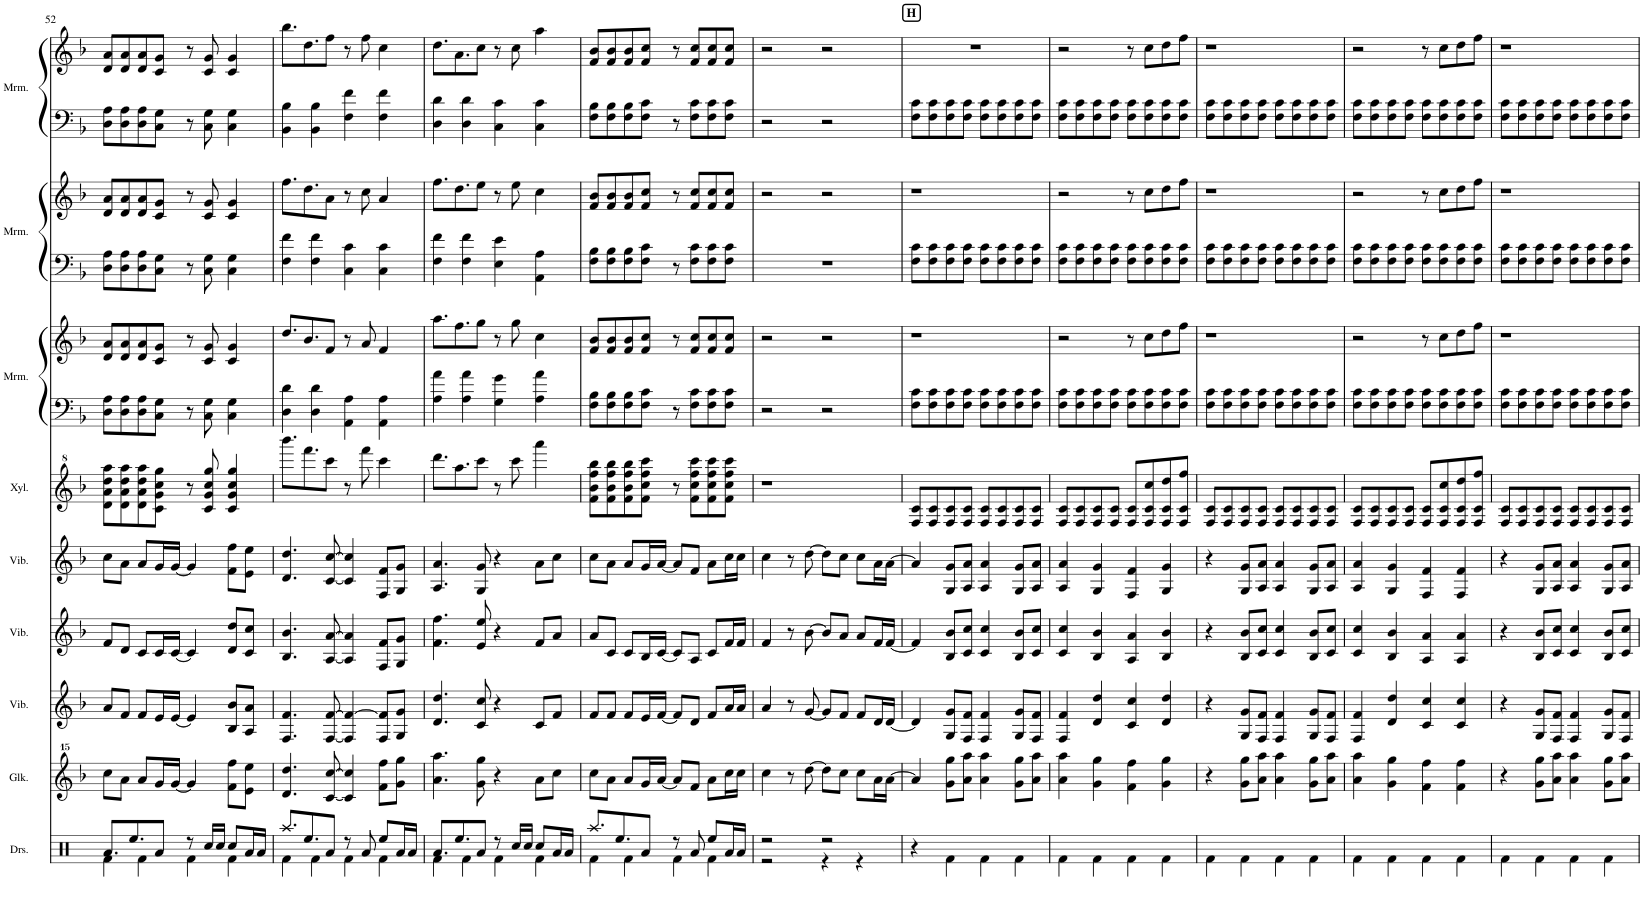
**kern	**kern	**kern	**kern	**kern	**kern	**kern	**kern	**kern	**kern	**kern	**kern
*part9	*part8	*part7	*part6	*part5	*part4	*part3	*part3	*part2	*part2	*part1	*part1
*staff12	*staff11	*staff10	*staff9	*staff8	*staff7	*staff6	*staff5	*staff4	*staff3	*staff2	*staff1
*I"Drumset	*I"Glockenspiel	*I"Vibraphone	*I"Vibraphone	*I"Vibraphone	*I"Xylophone	*I"Marimba	*	*I"Marimba	*	*I"Marimba	*
*I'Drs.	*I'Glk.	*I'Vib.	*I'Vib.	*I'Vib.	*I'Xyl.	*I'Mrm.	*	*I'Mrm.	*	*I'Mrm.	*
!!LO:PB:g=z
*clefX	*clefG^^2	*clefG2	*clefG2	*clefG2	*clefG^2	*clefF4	*clefG2	*clefF4	*clefG2	*clefF4	*clefG2
*k[]	*k[b-]	*k[b-]	*k[b-]	*k[b-]	*k[b-]	*k[b-]	*k[b-]	*k[b-]	*k[b-]	*k[b-]	*k[b-]
*M4/4	*M4/4	*M4/4	*M4/4	*M4/4	*M4/4	*M4/4	*M4/4	*M4/4	*M4/4	*M4/4	*M4/4
=52	=52	=52	=52	=52	=52	=52	=52	=52	=52	=52	=52
*^	*	*	*	*	*	*	*	*	*	*	*
8.Ra/L	4Rf\	8cccc\L	8a/L	8f/L	8cc\L	8dd\ 8aa\ 8ddd\ 8aaa\L	8D\ 8A\L	8d/ 8a/L	8D\ 8A\L	8d/ 8a/L	8D\ 8A\L	8d/ 8a/L
.	.	8aaa\J	8f/J	8d/J	8a\J	8dd\ 8aa\ 8ddd\ 8aaa\	8D\ 8A\	8d/ 8a/	8D\ 8A\	8d/ 8a/	8D\ 8A\	8d/ 8a/
8.Ree/	.	.	.	.	.	.	.	.	.	.	.	.
.	4Rf\	8aaa/L	8f/L	8c/L	8a/L	8dd\ 8aa\ 8ddd\ 8aaa\	8D\ 8A\	8d/ 8a/	8D\ 8A\	8d/ 8a/	8D\ 8A\	8d/ 8a/
8Ra/J	.	16ggg/L	16e/L	16c/L	16g/L	8cc\ 8gg\ 8ccc\ 8ggg\J	8C\ 8G\J	8c/ 8g/J	8C\ 8G\J	8c/ 8g/J	8C\ 8G\J	8c/ 8g/J
.	.	[16ggg/JJ	[16e/JJ	[16c/JJ	[16g/JJ	.	.	.	.	.	.	.
8r	4Rf\	4ggg/]	4e/]	4c/]	4g/]	8r	8r	8r	8r	8r	8r	8r
16Rcc/LL	.	.	.	.	.	8cc/ 8gg/ 8ccc/ 8ggg/	8C\ 8G\	8c/ 8g/	8C\ 8G\	8c/ 8g/	8C\ 8G\	8c/ 8g/
16Rcc/JJ	.	.	.	.	.	.	.	.	.	.	.	.
8Rcc/L	4Rf\	8fff\ 8ffff\L	8B-/ 8b-/L	8d/ 8dd/L	8f\ 8ff\L	4cc/ 4gg/ 4ccc/ 4ggg/	4C\ 4G\	4c/ 4g/	4C\ 4G\	4c/ 4g/	4C\ 4G\	4c/ 4g/
16Ra/L	.	8eee\ 8eeee\J	8A/ 8a/J	8c/ 8cc/J	8e\ 8ee\J	.	.	.	.	.	.	.
16Ra/JJ	.	.	.	.	.	.	.	.	.	.	.	.
=53	=53	=53	=53	=53	=53	=53	=53	=53	=53	=53	=53	=53
8.Raa/L	4Rf\	4.ddd/ 4.dddd/	4.F/ 4.f/	4.B-/ 4.b-/	4.d/ 4.dd/	8.bbbb-\L	4D\ 4d\	8.dd/L	4F\ 4f\	8.ff\L	4BB-\ 4B-\	8.bb-\L
8.Ree/	.	.	.	.	.	8.ffff\	.	8.b-/	.	8.dd\	.	8.dd\
.	4Rf\	.	.	.	.	.	4D\ 4d\	.	4F\ 4f\	.	4BB-\ 4B-\	.
8Ra/J	.	[8ccc/ [8cccc/	[8F/ [8f/	[8A/ [8a/	[8c/ [8cc/	8cccc\J	.	8f/J	.	8a\J	.	8ff\J
8r	4Rf\	4ccc/] 4cccc/]	4F/] 4f/_	4A/] 4a/]	4c/] 4cc/]	8r	4AA\ 4A\	8r	4C\ 4c\	8r	4F\ 4f\	8r
8Ra/	.	.	.	.	.	8ffff\	.	8a/	.	8cc\	.	8ff\
8Ree/L	4Rf\	8fff\ 8ffff\L	8F/ 8f/]L	8F/ 8f/L	8F/ 8f/L	4cccc\	4AA\ 4A\	4f/	4C\ 4c\	4a/	4F\ 4f\	4cc\
16Ra/L	.	8ggg\ 8gggg\J	8G/ 8g/J	8G/ 8g/J	8G/ 8g/J	.	.	.	.	.	.	.
16Ra/JJ	.	.	.	.	.	.	.	.	.	.	.	.
=54	=54	=54	=54	=54	=54	=54	=54	=54	=54	=54	=54	=54
8.Ra/L	4Rf\	4.aaa\ 4.aaaa\	4.d/ 4.dd/	4.f\ 4.ff\	4.A/ 4.a/	8.dddd\L	4A\ 4a\	8.aa\L	4F\ 4f\	8.ff\L	4D\ 4d\	8.dd\L
8.Ree/	.	.	.	.	.	8.aaa\	.	8.ff\	.	8.dd\	.	8.a\
.	4Rf\	.	.	.	.	.	4A\ 4a\	.	4F\ 4f\	.	4D\ 4d\	.
8Ra/J	.	8ggg\ 8gggg\	8c/ 8cc/	8e/ 8ee/	8G/ 8g/	8cccc\J	.	8gg\J	.	8ee\J	.	8cc\J
8r	4Rf\	4r	4r	4r	4r	8r	4G\ 4g\	8r	4E\ 4e\	8r	4C\ 4c\	8r
16Rcc/LL	.	.	.	.	.	8cccc\	.	8gg\	.	8ee\	.	8cc\
16Rcc/JJ	.	.	.	.	.	.	.	.	.	.	.	.
8Rcc/L	4Rf\	8aaa\L	8c/L	8f/L	8a\L	4aaaa\	4A\ 4a\	4cc\	4AA\ 4A\	4cc\	4C\ 4c\	4aa\
16Ra/L	.	8cccc\J	8f/J	8a/J	8cc\J	.	.	.	.	.	.	.
16Ra/JJ	.	.	.	.	.	.	.	.	.	.	.	.
=55	=55	=55	=55	=55	=55	=55	=55	=55	=55	=55	=55	=55
8.Raa/L	4Rf\	8cccc\L	8f/L	8a/L	8cc\L	8ff\ 8bb-\ 8fff\ 8bbb-\L	8F\ 8B-\L	8f/ 8b-/L	8F\ 8B-\L	8f/ 8b-/L	8F\ 8B-\L	8f/ 8b-/L
.	.	8aaa\J	8f/J	8c/J	8a\J	8ff\ 8bb-\ 8fff\ 8bbb-\	8F\ 8B-\	8f/ 8b-/	8F\ 8B-\	8f/ 8b-/	8F\ 8B-\	8f/ 8b-/
8.Ree/	.	.	.	.	.	.	.	.	.	.	.	.
.	4Rf\	8aaa/L	8f/L	8c/L	8a/L	8ff\ 8bb-\ 8fff\ 8bbb-\	8F\ 8B-\	8f/ 8b-/	8F\ 8B-\	8f/ 8b-/	8F\ 8B-\	8f/ 8b-/
8Ra/J	.	16ggg/L	16e/L	16B-/L	16g/L	8ff\ 8ccc\ 8fff\ 8cccc\J	8F\ 8c\J	8f/ 8cc/J	8F\ 8c\J	8f/ 8cc/J	8F\ 8c\J	8f/ 8cc/J
.	.	[16aaa/JJ	[16f/JJ	[16c/JJ	[16a/JJ	.	.	.	.	.	.	.
8r	4Rf\	8aaa/L]	8f/L]	8c/L]	8a/L]	8r	8r	8r	8r	8r	8r	8r
8Ra/	.	8fff/J	8d/J	8A/J	8f/J	8ff\ 8ccc\ 8fff\ 8cccc\L	8F\ 8c\L	8f/ 8cc/L	8F\ 8c\L	8f/ 8cc/L	8F\ 8c\L	8f/ 8cc/L
8Ree/L	4Rf\	8aaa\L	8f/L	8c/L	8a\L	8ff\ 8ccc\ 8fff\ 8cccc\	8F\ 8c\	8f/ 8cc/	8F\ 8c\	8f/ 8cc/	8F\ 8c\	8f/ 8cc/
16Ra/L	.	16cccc\L	16a/L	16f/L	16cc\L	8ff\ 8ccc\ 8fff\ 8cccc\J	8F\ 8c\J	8f/ 8cc/J	8F\ 8c\J	8f/ 8cc/J	8F\ 8c\J	8f/ 8cc/J
16Ra/JJ	.	16cccc\JJ	16a/JJ	16f/JJ	16cc\JJ	.	.	.	.	.	.	.
=56	=56	=56	=56	=56	=56	=56	=56	=56	=56	=56	=56	=56
2r	2r	4cccc\	4a/	4f/	4cc\	1r	2r	2r	1r	2r	2r	2r
.	.	8r	8r	8r	8r	.	.	.	.	.	.	.
.	.	[8dddd\	[8g/	[8b-\	[8dd\	.	.	.	.	.	.	.
2r	4r	8dddd\L]	8g/L]	8b-/L]	8dd\L]	.	2r	2r	.	2r	2r	2r
.	.	8cccc\J	8f/J	8a/J	8cc\J	.	.	.	.	.	.	.
.	4r	8cccc\L	8f/L	8a/L	8cc\L	.	.	.	.	.	.	.
.	.	16aaa\L	16d/L	16f/L	16a\L	.	.	.	.	.	.	.
.	.	[16aaa\JJ	[16d/JJ	[16f/JJ	[16a\JJ	.	.	.	.	.	.	.
=57	=57	=57	=57	=57	=57	=57	=57	=57	=57	=57	=57	=57
!	!	!	!	!	!	!	!	!	!	!	!	!LO:TX:a:B:t=H
4r	4ryy	4aaa/]	4d/]	4f/]	4a/]	8f/ 8cc/L	8F\ 8c\L	1r	8F\ 8c\L	1r	8F\ 8c\L	1r
.	.	.	.	.	.	8f/ 8cc/	8F\ 8c\	.	8F\ 8c\	.	8F\ 8c\	.
2.ryy	4Rf\	8ggg\ 8gggg\L	8G/ 8g/L	8B-/ 8b-/L	8G/ 8g/L	8f/ 8cc/	8F\ 8c\	.	8F\ 8c\	.	8F\ 8c\	.
.	.	8aaa\ 8aaaa\J	8F/ 8f/J	8c/ 8cc/J	8A/ 8a/J	8f/ 8cc/J	8F\ 8c\J	.	8F\ 8c\J	.	8F\ 8c\J	.
.	4Rf\	4aaa\ 4aaaa\	4F/ 4f/	4c/ 4cc/	4A/ 4a/	8f/ 8cc/L	8F\ 8c\L	.	8F\ 8c\L	.	8F\ 8c\L	.
.	.	.	.	.	.	8f/ 8cc/	8F\ 8c\	.	8F\ 8c\	.	8F\ 8c\	.
.	4Rf\	8ggg\ 8gggg\L	8G/ 8g/L	8B-/ 8b-/L	8G/ 8g/L	8f/ 8cc/	8F\ 8c\	.	8F\ 8c\	.	8F\ 8c\	.
.	.	8aaa\ 8aaaa\J	8F/ 8f/J	8c/ 8cc/J	8A/ 8a/J	8f/ 8cc/J	8F\ 8c\J	.	8F\ 8c\J	.	8F\ 8c\J	.
=58	=58	=58	=58	=58	=58	=58	=58	=58	=58	=58	=58	=58
1ryy	4Rf\	4aaa\ 4aaaa\	4F/ 4f/	4c/ 4cc/	4A/ 4a/	8f/ 8cc/L	8F\ 8c\L	2r	8F\ 8c\L	2r	8F\ 8c\L	2r
.	.	.	.	.	.	8f/ 8cc/	8F\ 8c\	.	8F\ 8c\	.	8F\ 8c\	.
.	4Rf\	4ggg\ 4gggg\	4d/ 4dd/	4B-/ 4b-/	4G/ 4g/	8f/ 8cc/	8F\ 8c\	.	8F\ 8c\	.	8F\ 8c\	.
.	.	.	.	.	.	8f/ 8cc/J	8F\ 8c\J	.	8F\ 8c\J	.	8F\ 8c\J	.
.	4Rf\	4fff\ 4ffff\	4c/ 4cc/	4A/ 4a/	4F/ 4f/	8f/ 8cc/L	8F\ 8c\L	8r	8F\ 8c\L	8r	8F\ 8c\L	8r
.	.	.	.	.	.	8f/ 8cc/ 8ccc/	8F\ 8c\	8cc\L	8F\ 8c\	8cc\L	8F\ 8c\	8cc\L
.	4Rf\	4ggg\ 4gggg\	4d/ 4dd/	4B-/ 4b-/	4G/ 4g/	8f/ 8cc/ 8ddd/	8F\ 8c\	8dd\	8F\ 8c\	8dd\	8F\ 8c\	8dd\
.	.	.	.	.	.	8f/ 8cc/ 8fff/J	8F\ 8c\J	8ff\J	8F\ 8c\J	8ff\J	8F\ 8c\J	8ff\J
=59	=59	=59	=59	=59	=59	=59	=59	=59	=59	=59	=59	=59
1ryy	4Rf\	4r	4r	4r	4r	8f/ 8cc/L	8F\ 8c\L	1r	8F\ 8c\L	1r	8F\ 8c\L	1r
.	.	.	.	.	.	8f/ 8cc/	8F\ 8c\	.	8F\ 8c\	.	8F\ 8c\	.
.	4Rf\	8ggg\ 8gggg\L	8G/ 8g/L	8B-/ 8b-/L	8G/ 8g/L	8f/ 8cc/	8F\ 8c\	.	8F\ 8c\	.	8F\ 8c\	.
.	.	8aaa\ 8aaaa\J	8F/ 8f/J	8c/ 8cc/J	8A/ 8a/J	8f/ 8cc/J	8F\ 8c\J	.	8F\ 8c\J	.	8F\ 8c\J	.
.	4Rf\	4aaa\ 4aaaa\	4F/ 4f/	4c/ 4cc/	4A/ 4a/	8f/ 8cc/L	8F\ 8c\L	.	8F\ 8c\L	.	8F\ 8c\L	.
.	.	.	.	.	.	8f/ 8cc/	8F\ 8c\	.	8F\ 8c\	.	8F\ 8c\	.
.	4Rf\	8ggg\ 8gggg\L	8G/ 8g/L	8B-/ 8b-/L	8G/ 8g/L	8f/ 8cc/	8F\ 8c\	.	8F\ 8c\	.	8F\ 8c\	.
.	.	8aaa\ 8aaaa\J	8F/ 8f/J	8c/ 8cc/J	8A/ 8a/J	8f/ 8cc/J	8F\ 8c\J	.	8F\ 8c\J	.	8F\ 8c\J	.
=60	=60	=60	=60	=60	=60	=60	=60	=60	=60	=60	=60	=60
1ryy	4Rf\	4aaa\ 4aaaa\	4F/ 4f/	4c/ 4cc/	4A/ 4a/	8f/ 8cc/L	8F\ 8c\L	2r	8F\ 8c\L	2r	8F\ 8c\L	2r
.	.	.	.	.	.	8f/ 8cc/	8F\ 8c\	.	8F\ 8c\	.	8F\ 8c\	.
.	4Rf\	4ggg\ 4gggg\	4d/ 4dd/	4B-/ 4b-/	4G/ 4g/	8f/ 8cc/	8F\ 8c\	.	8F\ 8c\	.	8F\ 8c\	.
.	.	.	.	.	.	8f/ 8cc/J	8F\ 8c\J	.	8F\ 8c\J	.	8F\ 8c\J	.
.	4Rf\	4fff\ 4ffff\	4c/ 4cc/	4A/ 4a/	4F/ 4f/	8f/ 8cc/L	8F\ 8c\L	8r	8F\ 8c\L	8r	8F\ 8c\L	8r
.	.	.	.	.	.	8f/ 8cc/ 8ccc/	8F\ 8c\	8cc\L	8F\ 8c\	8cc\L	8F\ 8c\	8cc\L
.	4Rf\	4fff\ 4ffff\	4c/ 4cc/	4A/ 4a/	4F/ 4f/	8f/ 8cc/ 8ddd/	8F\ 8c\	8dd\	8F\ 8c\	8dd\	8F\ 8c\	8dd\
.	.	.	.	.	.	8f/ 8cc/ 8fff/J	8F\ 8c\J	8ff\J	8F\ 8c\J	8ff\J	8F\ 8c\J	8ff\J
=61	=61	=61	=61	=61	=61	=61	=61	=61	=61	=61	=61	=61
1ryy	4Rf\	4r	4r	4r	4r	8f/ 8cc/L	8F\ 8c\L	1r	8F\ 8c\L	1r	8F\ 8c\L	1r
.	.	.	.	.	.	8f/ 8cc/	8F\ 8c\	.	8F\ 8c\	.	8F\ 8c\	.
.	4Rf\	8ggg\ 8gggg\L	8G/ 8g/L	8B-/ 8b-/L	8G/ 8g/L	8f/ 8cc/	8F\ 8c\	.	8F\ 8c\	.	8F\ 8c\	.
.	.	8aaa\ 8aaaa\J	8F/ 8f/J	8c/ 8cc/J	8A/ 8a/J	8f/ 8cc/J	8F\ 8c\J	.	8F\ 8c\J	.	8F\ 8c\J	.
.	4Rf\	4aaa\ 4aaaa\	4F/ 4f/	4c/ 4cc/	4A/ 4a/	8f/ 8cc/L	8F\ 8c\L	.	8F\ 8c\L	.	8F\ 8c\L	.
.	.	.	.	.	.	8f/ 8cc/	8F\ 8c\	.	8F\ 8c\	.	8F\ 8c\	.
.	4Rf\	8ggg\ 8gggg\L	8G/ 8g/L	8B-/ 8b-/L	8G/ 8g/L	8f/ 8cc/	8F\ 8c\	.	8F\ 8c\	.	8F\ 8c\	.
.	.	8aaa\ 8aaaa\J	8F/ 8f/J	8c/ 8cc/J	8A/ 8a/J	8f/ 8cc/J	8F\ 8c\J	.	8F\ 8c\J	.	8F\ 8c\J	.
*v	*v	*	*	*	*	*	*	*	*	*	*	*
=	=	=	=	=	=	=	=	=	=	=	=
*-	*-	*-	*-	*-	*-	*-	*-	*-	*-	*-	*-
